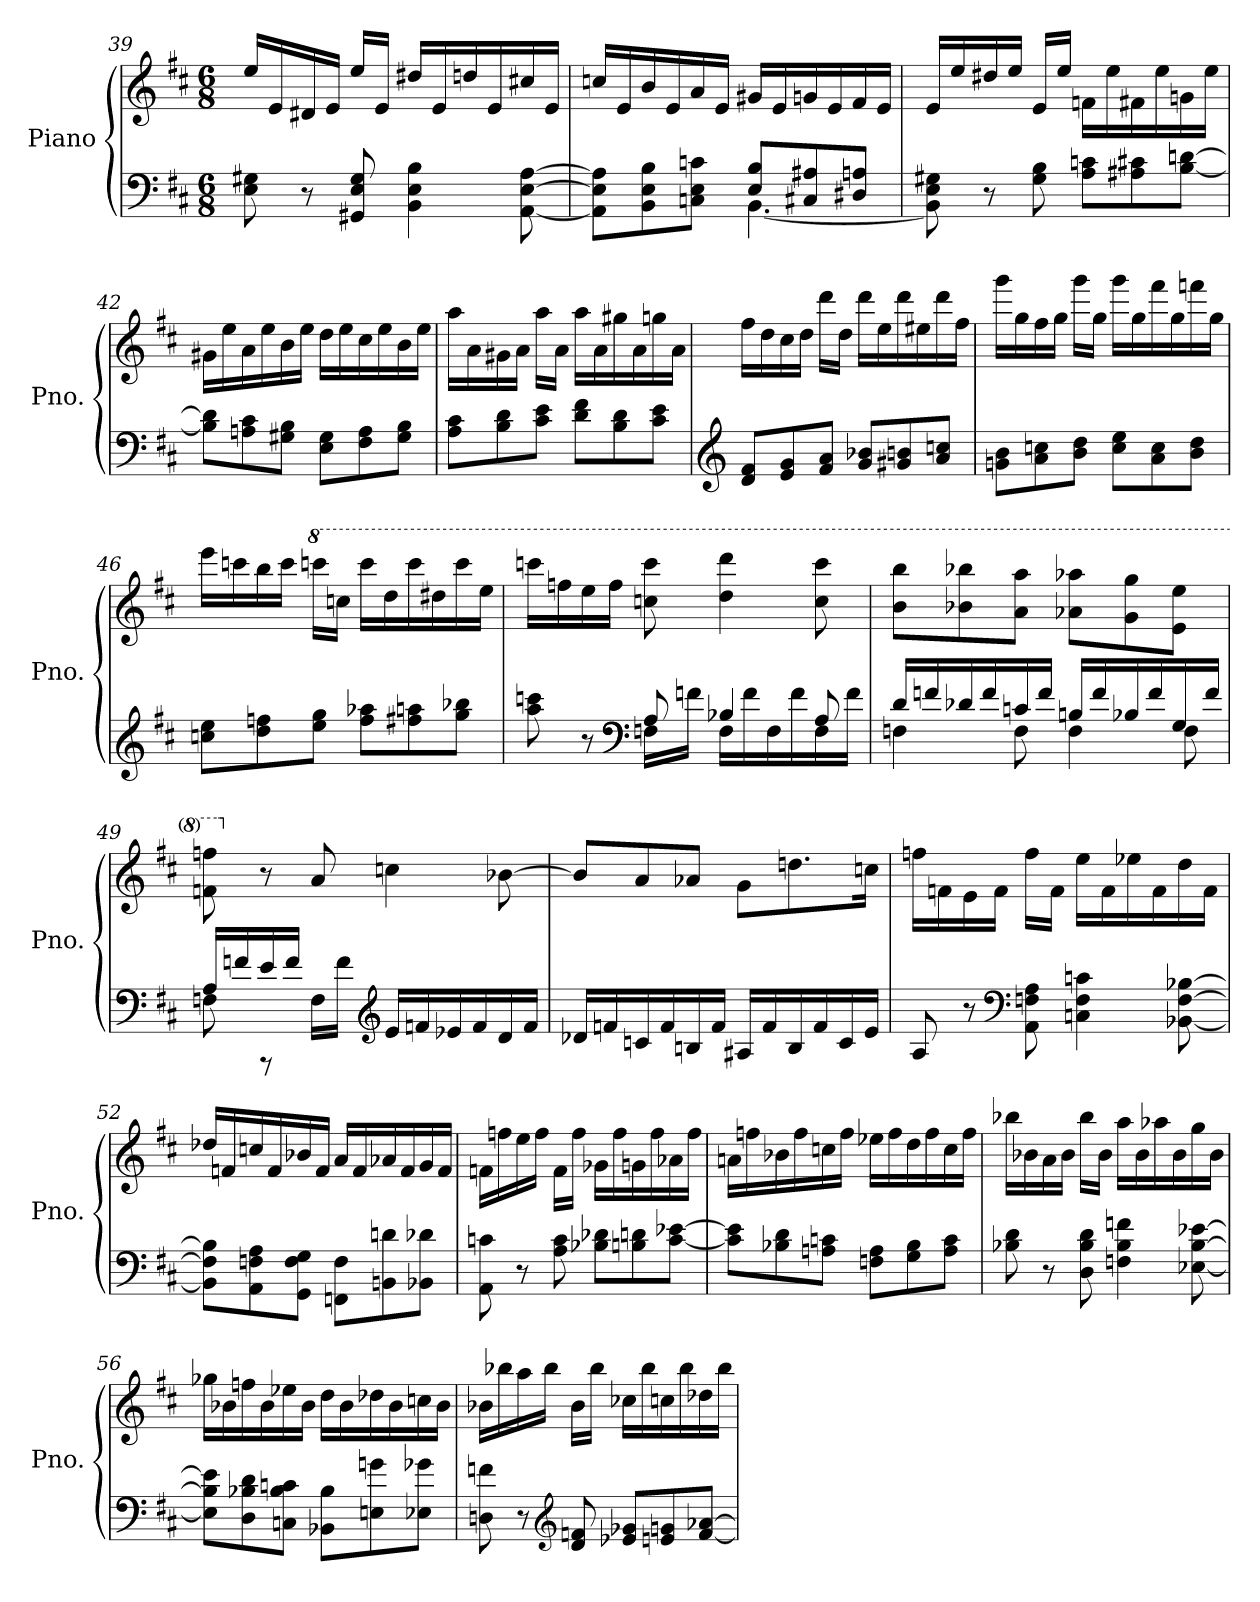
**kern	**kern
*part1	*part1
*staff2	*staff1
*I"Piano	*
*I'Pno.	*
!!LO:PB:g=z
*clefF4	*clefG2
*k[f#c#]	*k[f#c#]
*M6/8	*M6/8
=39	=39
8E\ 8G#X\	16ee/LL
.	16e/
8r	16d#X/
.	16e/JJ
8GG#X/ 8E/ 8G#/	16ee/LL
.	16e/JJ
4BB\ 4E\ 4B\	16dd#X/LL
.	16e/
.	16ddn/
.	16e/
[8AA\ [8E\ [8A\	16cc#X/
.	16e/JJ
=40	=40
*^	*
8AA\] 8E\] 8A\]L	4ryy	16ccn/LL
.	.	16e/
8BB\ 8E\ 8B\	.	16b/
.	.	16e/
8Cn\ 8E\ 8cn\J	8ryy	16a/
.	.	16e/JJ
8E/ 8B/L	[4.BB\	16g#X/LL
.	.	16e/
8C#X/ 8A#X/	.	16gn/
.	.	16e/
8D#X/ 8An/J	.	16f#/
.	.	16e/JJ
*v	*v	*
=41	=41
8BB\] 8E\ 8G#X\	16e/LL
.	16ee/
8r	16dd#X/
.	16ee/JJ
8G#\ 8B\	16e/LL
.	16ee/JJ
8A\ 8cn\L	16fn\LL
.	16ee\
8A#X\ 8c#X\	16f#X\
.	16ee\
[8B\ [8dn\J	16gn\
.	16ee\JJ
=42	=42
8B\] 8d\]L	16g#X\LL
.	16ee\
8An\ 8c#\	16a\
.	16ee\
8G#X\ 8B\J	16b\
.	16ee\JJ
8E\ 8G#\L	16dd\LL
.	16ee\
8F#\ 8A\	16cc#\
.	16ee\
8G#\ 8B\J	16b\
.	16ee\JJ
!!LO:LB:g=z
=43	=43
8A\ 8c#\L	16aa\LL
.	16a\
8B\ 8d\	16g#X\
.	16a\JJ
8c#\ 8e\J	16aa\LL
.	16a\JJ
8d\ 8f#\L	16aa\LL
.	16a\
8B\ 8d\	16gg#X\
.	16a\
8c#\ 8e\J	16ggn\
.	16a\JJ
=44	=44
*clefG2	*
8d/ 8f#/L	16ff#\LL
.	16dd\
8e/ 8g/	16cc#\
.	16dd\JJ
8f#/ 8a/J	16ddd\LL
.	16dd\JJ
8g/ 8b-X/L	16ddd\LL
.	16ee\
8g#X/ 8bn/	16ddd\
.	16ee#X\
8a/ 8ccn/J	16ddd\
.	16ff#\JJ
=45	=45
8gn\ 8b\L	16ggg\LL
.	16gg\
8a\ 8ccn\	16ff#\
.	16gg\JJ
8b\ 8dd\J	16ggg\LL
.	16gg\JJ
8cc\ 8ee\L	16ggg\LL
.	16gg\
8a\ 8cc\	16fff#\
.	16gg\
8b\ 8dd\J	16fffn\
.	16gg\JJ
!!LO:LB:g=z
=46	=46
8ccn\ 8ee\L	16eee\LL
.	16cccn\
8dd\ 8ffn\	16bb\
.	16ccc\JJ
*	*8va
8ee\ 8gg\J	16ccccn\LL
.	16ccc\JJ
8ff\ 8aa-X\L	16cccc\LL
.	16ddd\
8ff#X\ 8aan\	16cccc\
.	16ddd#X\
8gg\ 8bb-X\J	16cccc\
.	16eee\JJ
=47	=47
*^	*
8aa\ 8cccn\	8ryy	16ccccn\LL
.	.	16fffn\
8r	8ryy	16eee\
.	.	16fff\JJ
*clefF4	*	*
8A/	16Fn\LL	8cccn\ 8cccc\
.	16fn\JJ	.
4B-X/	16F\LL	4ddd\ 4dddd\
.	16f\	.
.	16F\	.
.	16f\	.
8A/	16F\	8ccc\ 8cccc\
.	16f\JJ	.
=48	=48	=48
16d/LL	4Fn\	8bb\ 8bbb\L
16fn/	.	.
16d-X/	.	8bb-X\ 8bbb-X\
16f/	.	.
16cn/	8F\	8aa\ 8aaa\J
16f/JJ	.	.
16Bn/LL	4F\	8aa-X\ 8aaa-X\L
16f/	.	.
16B-X/	.	8gg\ 8ggg\
16f/	.	.
16G/	8F\	8ee\ 8eee\J
16f/JJ	.	.
!!LO:LB:g=z
=49	=49	=49
16A/LL	8Fn\	8ffn\ 8fffn\
16fn/	.	.
*	*	*X8va
16e/	8rAAA	8r
16f/JJ	.	.
8ryy	16F\LL	8a/
.	16f\JJ	.
*clefG2	*	*
16e/LL	8ryy	4ccn\
16fn/	.	.
16e-X/	4ryy	.
16f/	.	.
16d/	.	[8b-X\
16f/JJ	.	.
*v	*v	*
=50	=50
16d-X/LL	8b-/L]
16fn/	.
16cn/	8a/
16f/	.
16Bn/	8a-X/J
16f/JJ	.
16A#X/LL	8g\L
16f/	.
16B/	8.ddn\
16f/	.
16c/	.
16e/JJ	16ccn\Jk
=51	=51
8A/	16ffn\LL
.	16fn\
8r	16e\
.	16f\JJ
*clefF4	*
8AA\ 8Fn\ 8A\	16ff\LL
.	16f\JJ
4Cn\ 4F\ 4cn\	16ee\LL
.	16f\
.	16ee-X\
.	16f\
[8BB-X\ [8F\ [8B-X\	16dd\
.	16f\JJ
=52	=52
8BB-\] 8F\] 8B-\]L	16dd-X/LL
.	16fn/
8AA\ 8Fn\ 8A\	16ccn/
.	16f/
8GG\ 8F\ 8G\J	16b-X/
.	16f/JJ
8FFn\ 8F\L	16a/LL
.	16f/
8BBn\ 8dn\	16a-X/
.	16f/
8BB-X\ 8d-X\J	16g/
.	16f/JJ
!!LO:LB:g=z
=53	=53
8AA\ 8cn\	16fn\LL
.	16ffn\
8r	16ee\
.	16ff\JJ
8A\ 8c\	16f\LL
.	16ff\JJ
8B-X\ 8d-X\L	16g-X\LL
.	16ff\
8Bn\ 8dn\	16gn\
.	16ff\
[8c\ [8e-X\J	16a-X\
.	16ff\JJ
=54	=54
8c\] 8e-\]L	16an\LL
.	16ffn\
8B-X\ 8d\	16b-X\
.	16ff\
8An\ 8cn\J	16ccn\
.	16ff\JJ
8Fn\ 8A\L	16ee-X\LL
.	16ff\
8G\ 8B-\	16dd\
.	16ff\
8A\ 8c\J	16cc\
.	16ff\JJ
=55	=55
8B-X\ 8d\	16bb-X\LL
.	16b-X\
8r	16a\
.	16b-\JJ
8D\ 8B-\ 8d\	16bb-\LL
.	16b-\JJ
4Fn\ 4B-\ 4fn\	16aa\LL
.	16b-\
.	16aa-X\
.	16b-\
[8E-X\ [8B-\ [8e-X\	16gg\
.	16b-\JJ
=56	=56
8E-\] 8B-\] 8e-\]L	16gg-X\LL
.	16b-X\
8D\ 8B-X\ 8d\	16ffn\
.	16b-\
8Cn\ 8B-\ 8cn\J	16ee-X\
.	16b-\JJ
8BB-X\ 8B-\L	16dd\LL
.	16b-\
8En\ 8gn\	16dd-X\
.	16b-\
8E-X\ 8g-X\J	16ccn\
.	16b-\JJ
!!LO:LB:g=z
=57	=57
8Dn\ 8fn\	16b-X\LL
.	16bb-X\
8r	16aa\
.	16bb-\JJ
*clefG2	*
8d/ 8fn/	16b-\LL
.	16bb-\JJ
8e-X/ 8g-X/L	16cc-X\LL
.	16bb-\
8en/ 8gn/	16ccn\
.	16bb-\
[8f/ [8a-X/J	16dd-X\
.	16bb-\JJ
=	=
*-	*-
